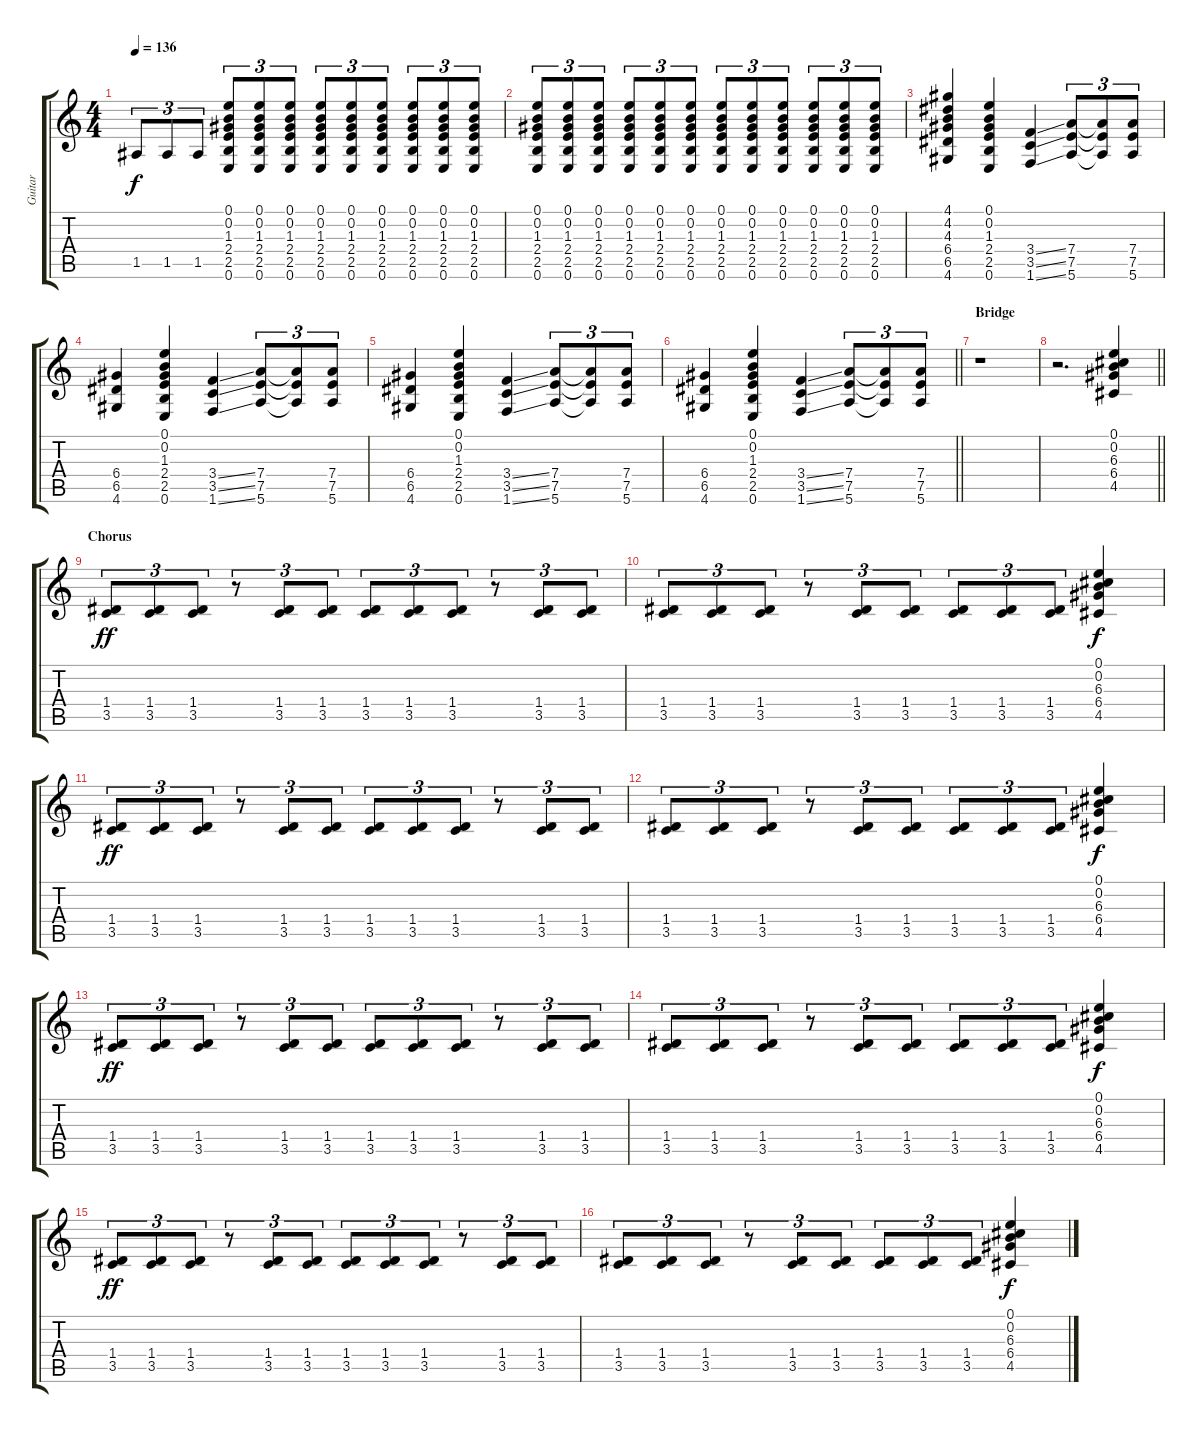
\track ("Guitar" "Guitar") {instrument distortionguitar}
\staff {score tabs}
\tuning (E4 B3 G3 D3 A2 E2) {hide}
\ts (4 4)
\tempo 136
\clef g2
\ks c
1.5.8{tu (3 2) dy f} 1.5.8{tu (3 2)} 1.5.8{tu (3 2)} (0.1 0.2 1.3 2.4 2.5 0.6).8{tu (3 2)} (0.1 0.2 1.3 2.4 2.5 0.6).8{tu (3 2)} (0.1 0.2 1.3 2.4 2.5 0.6).8{tu (3 2)} (0.1 0.2 1.3 2.4 2.5 0.6).8{tu (3 2)} (0.1 0.2 1.3 2.4 2.5 0.6).8{tu (3 2)} (0.1 0.2 1.3 2.4 2.5 0.6).8{tu (3 2)} (0.1 0.2 1.3 2.4 2.5 0.6).8{tu (3 2)} (0.1 0.2 1.3 2.4 2.5 0.6).8{tu (3 2)} (0.1 0.2 1.3 2.4 2.5 0.6).8{tu (3 2)} |
(0.1 0.2 1.3 2.4 2.5 0.6).8{tu (3 2)} (0.1 0.2 1.3 2.4 2.5 0.6).8{tu (3 2)} (0.1 0.2 1.3 2.4 2.5 0.6).8{tu (3 2)} (0.1 0.2 1.3 2.4 2.5 0.6).8{tu (3 2)} (0.1 0.2 1.3 2.4 2.5 0.6).8{tu (3 2)} (0.1 0.2 1.3 2.4 2.5 0.6).8{tu (3 2)} (0.1 0.2 1.3 2.4 2.5 0.6).8{tu (3 2)} (0.1 0.2 1.3 2.4 2.5 0.6).8{tu (3 2)} (0.1 0.2 1.3 2.4 2.5 0.6).8{tu (3 2)} (0.1 0.2 1.3 2.4 2.5 0.6).8{tu (3 2)} (0.1 0.2 1.3 2.4 2.5 0.6).8{tu (3 2)} (0.1 0.2 1.3 2.4 2.5 0.6).8{tu (3 2)} |
(4.1 4.2 4.3 6.4 6.5 4.6).4 (0.1 0.2 1.3 2.4 2.5 0.6).4 (3.4{ss} 3.5{ss} 1.6{ss}).4 (7.4 7.5 5.6).8{tu (3 2)} (7.4{t} 7.5{t} 5.6{t}).8{tu (3 2)} (7.4 7.5 5.6).8{tu (3 2)} |
(6.4 6.5 4.6).4 (0.1 0.2 1.3 2.4 2.5 0.6).4 (3.4{ss} 3.5{ss} 1.6{ss}).4 (7.4 7.5 5.6).8{tu (3 2)} (7.4{t} 7.5{t} 5.6{t}).8{tu (3 2)} (7.4 7.5 5.6).8{tu (3 2)} |
(6.4 6.5 4.6).4 (0.1 0.2 1.3 2.4 2.5 0.6).4 (3.4{ss} 3.5{ss} 1.6{ss}).4 (7.4 7.5 5.6).8{tu (3 2)} (7.4{t} 7.5{t} 5.6{t}).8{tu (3 2)} (7.4 7.5 5.6).8{tu (3 2)} |
\barLineRight lightlight
(6.4 6.5 4.6).4 (0.1 0.2 1.3 2.4 2.5 0.6).4 (3.4{ss} 3.5{ss} 1.6{ss}).4 (7.4 7.5 5.6).8{tu (3 2)} (7.4{t} 7.5{t} 5.6{t}).8{tu (3 2)} (7.4 7.5 5.6).8{tu (3 2)} |
\section ("" "Bridge")
r.1 |
\barLineRight lightlight
r.2{d} (0.1 0.2 6.3 6.4 4.5).4 |
\section ("" "Chorus")
(1.4 3.5).8{tu (3 2) dy ff} (1.4 3.5).8{tu (3 2)} (1.4 3.5).8{tu (3 2)} r.8{tu (3 2)} (1.4 3.5).8{tu (3 2)} (1.4 3.5).8{tu (3 2)} (1.4 3.5).8{tu (3 2)} (1.4 3.5).8{tu (3 2)} (1.4 3.5).8{tu (3 2)} r.8{tu (3 2)} (1.4 3.5).8{tu (3 2)} (1.4 3.5).8{tu (3 2)} |
(1.4 3.5).8{tu (3 2)} (1.4 3.5).8{tu (3 2)} (1.4 3.5).8{tu (3 2)} r.8{tu (3 2)} (1.4 3.5).8{tu (3 2)} (1.4 3.5).8{tu (3 2)} (1.4 3.5).8{tu (3 2)} (1.4 3.5).8{tu (3 2)} (1.4 3.5).8{tu (3 2)} (0.1 0.2 6.3 6.4 4.5).4{dy f} |
(1.4 3.5).8{tu (3 2) dy ff} (1.4 3.5).8{tu (3 2)} (1.4 3.5).8{tu (3 2)} r.8{tu (3 2)} (1.4 3.5).8{tu (3 2)} (1.4 3.5).8{tu (3 2)} (1.4 3.5).8{tu (3 2)} (1.4 3.5).8{tu (3 2)} (1.4 3.5).8{tu (3 2)} r.8{tu (3 2)} (1.4 3.5).8{tu (3 2)} (1.4 3.5).8{tu (3 2)} |
(1.4 3.5).8{tu (3 2)} (1.4 3.5).8{tu (3 2)} (1.4 3.5).8{tu (3 2)} r.8{tu (3 2)} (1.4 3.5).8{tu (3 2)} (1.4 3.5).8{tu (3 2)} (1.4 3.5).8{tu (3 2)} (1.4 3.5).8{tu (3 2)} (1.4 3.5).8{tu (3 2)} (0.1 0.2 6.3 6.4 4.5).4{dy f} |
(1.4 3.5).8{tu (3 2) dy ff} (1.4 3.5).8{tu (3 2)} (1.4 3.5).8{tu (3 2)} r.8{tu (3 2)} (1.4 3.5).8{tu (3 2)} (1.4 3.5).8{tu (3 2)} (1.4 3.5).8{tu (3 2)} (1.4 3.5).8{tu (3 2)} (1.4 3.5).8{tu (3 2)} r.8{tu (3 2)} (1.4 3.5).8{tu (3 2)} (1.4 3.5).8{tu (3 2)} |
(1.4 3.5).8{tu (3 2)} (1.4 3.5).8{tu (3 2)} (1.4 3.5).8{tu (3 2)} r.8{tu (3 2)} (1.4 3.5).8{tu (3 2)} (1.4 3.5).8{tu (3 2)} (1.4 3.5).8{tu (3 2)} (1.4 3.5).8{tu (3 2)} (1.4 3.5).8{tu (3 2)} (0.1 0.2 6.3 6.4 4.5).4{dy f} |
(1.4 3.5).8{tu (3 2) dy ff} (1.4 3.5).8{tu (3 2)} (1.4 3.5).8{tu (3 2)} r.8{tu (3 2)} (1.4 3.5).8{tu (3 2)} (1.4 3.5).8{tu (3 2)} (1.4 3.5).8{tu (3 2)} (1.4 3.5).8{tu (3 2)} (1.4 3.5).8{tu (3 2)} r.8{tu (3 2)} (1.4 3.5).8{tu (3 2)} (1.4 3.5).8{tu (3 2)} |
(1.4 3.5).8{tu (3 2)} (1.4 3.5).8{tu (3 2)} (1.4 3.5).8{tu (3 2)} r.8{tu (3 2)} (1.4 3.5).8{tu (3 2)} (1.4 3.5).8{tu (3 2)} (1.4 3.5).8{tu (3 2)} (1.4 3.5).8{tu (3 2)} (1.4 3.5).8{tu (3 2)} (0.1 0.2 6.3 6.4 4.5).4{dy f}
